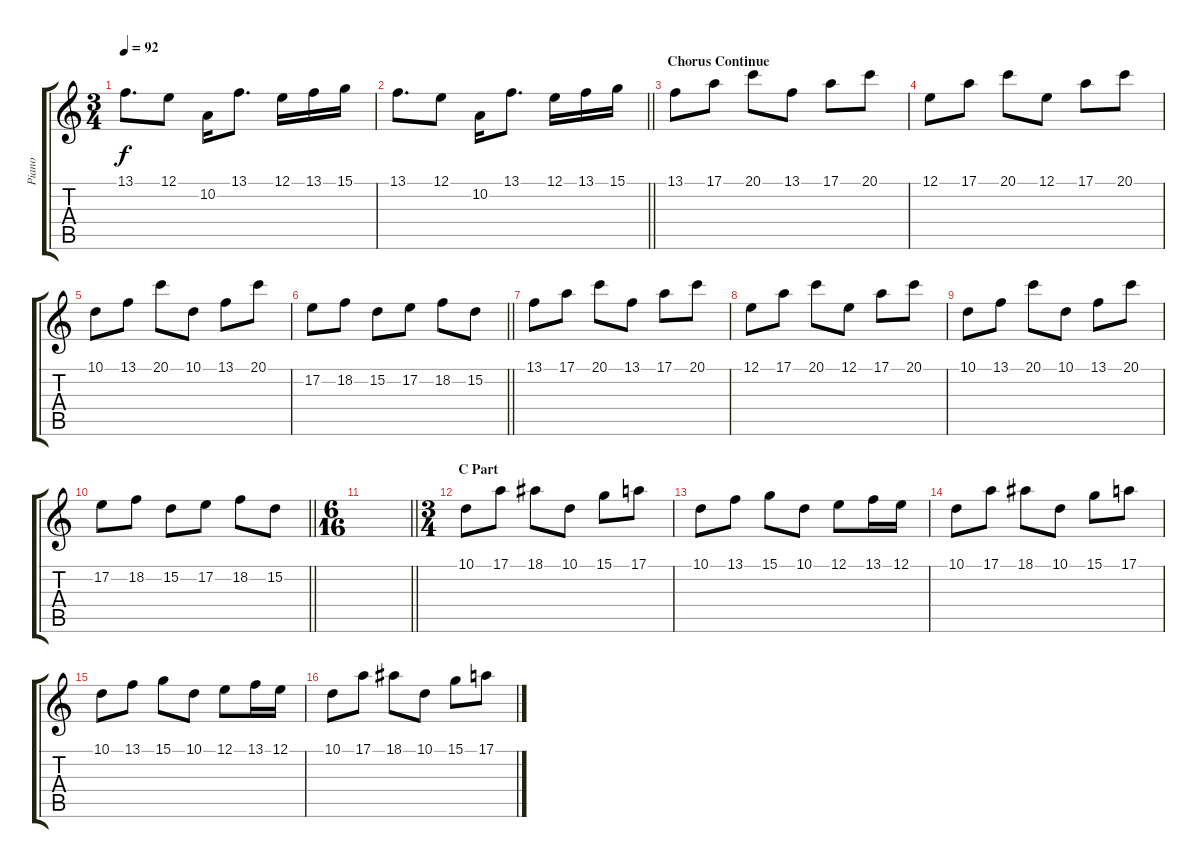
\track ("Piano" "Piano") {instrument brightacousticpiano}
\staff {score tabs}
\tuning (E4 B3 G3 D3 A2 D2) {hide}
\ts (3 4)
\tempo 92
\clef g2
\ks c
13.1.8{d dy f} 12.1.8 10.2.16 13.1.8{d} 12.1.16 13.1.16 15.1.16 |
\barLineRight lightlight
13.1.8{d} 12.1.8 10.2.16 13.1.8{d} 12.1.16 13.1.16 15.1.16 |
\section ("" "Chorus Continue")
13.1.8 17.1.8 20.1.8 13.1.8 17.1.8 20.1.8 |
12.1.8 17.1.8 20.1.8 12.1.8 17.1.8 20.1.8 |
10.1.8 13.1.8 20.1.8 10.1.8 13.1.8 20.1.8 |
\barLineRight lightlight
17.2.8 18.2.8 15.2.8 17.2.8 18.2.8 15.2.8 |
13.1.8 17.1.8 20.1.8 13.1.8 17.1.8 20.1.8 |
12.1.8 17.1.8 20.1.8 12.1.8 17.1.8 20.1.8 |
10.1.8 13.1.8 20.1.8 10.1.8 13.1.8 20.1.8 |
\barLineRight lightlight
17.2.8 18.2.8 15.2.8 17.2.8 18.2.8 15.2.8 |
\ts (6 16)
\barLineRight lightlight
|
\ts (3 4)
\section ("" "C Part ")
10.1.8 17.1.8 18.1.8 10.1.8 15.1.8 17.1.8 |
10.1.8 13.1.8 15.1.8 10.1.8 12.1.8 13.1.16 12.1.16 |
10.1.8 17.1.8 18.1.8 10.1.8 15.1.8 17.1.8 |
10.1.8 13.1.8 15.1.8 10.1.8 12.1.8 13.1.16 12.1.16 |
10.1.8 17.1.8 18.1.8 10.1.8 15.1.8 17.1.8
